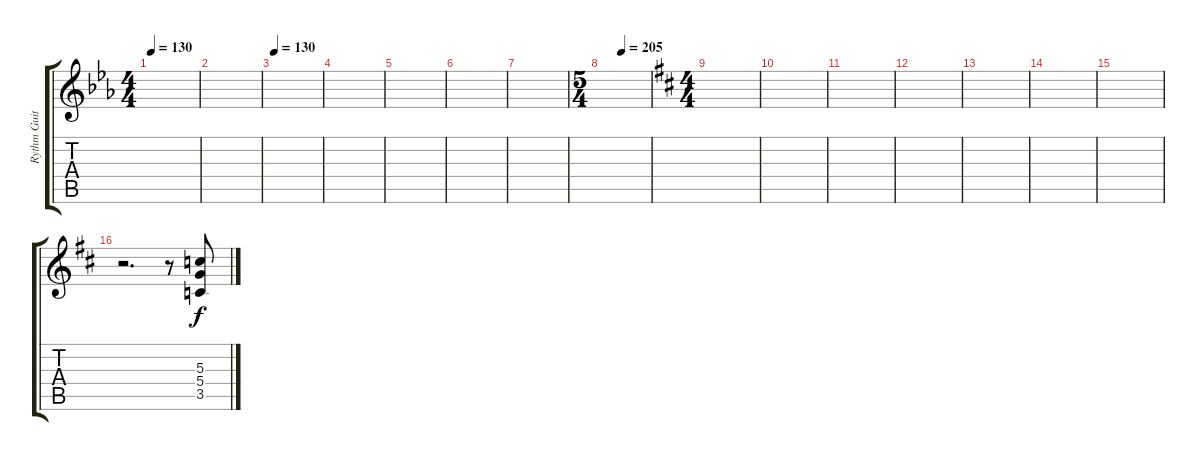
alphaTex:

\track ("Rythm Guitar 3" "Rythm Guit") {instrument distortionguitar}
\staff {score tabs}
\tuning (E4 B3 G3 D3 A2 E2) {hide}
\ts (4 4)
\tempo 130
\clef g2
\ks eb
|
|
\tempo 130
|
|
|
|
|
\ts (5 4)
\tempo (205 0.4)
|
\ts (4 4)
\ks d
|
|
|
|
|
|
|
r.2{d} r.8 (5.3 5.4 3.5).8
